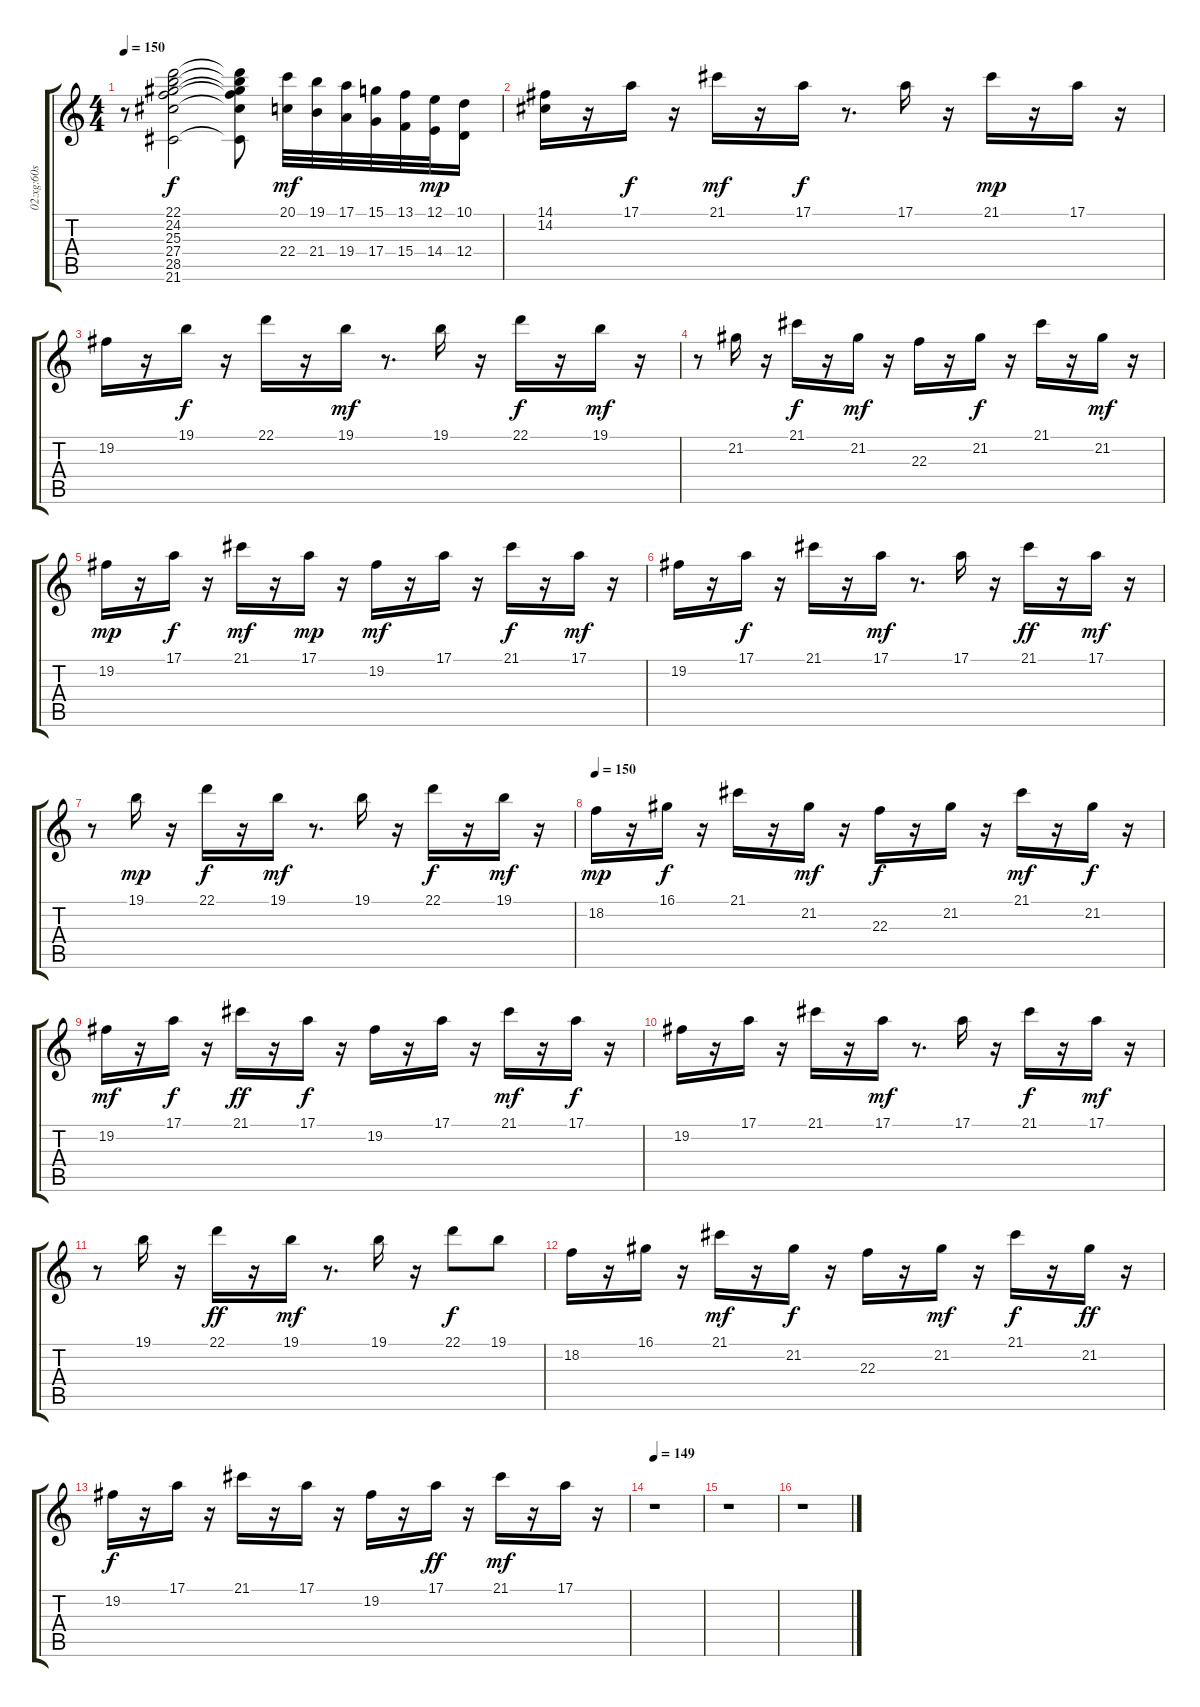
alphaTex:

\track ("02:xg:60s Draw Organ3" "02:xg:60s ") {instrument drawbarorgan}
\staff {score tabs}
\tuning (E4 B3 G3 D3 A2 E2) {hide}
\ts (4 4)
\tempo 150
\clef g2
\ks c
r.8{dy f} (22.1 24.2 25.3 27.4 28.5 21.6).2 (22.1{t} 24.2{t} 25.3{t} 27.4{t} 28.5{t} 21.6{t}).8 (20.1 22.4).32{dy mf} (19.1 21.4).32 (17.1 19.4).32 (15.1 17.4).32 (13.1 15.4).32 (12.1 14.4).32{dy mp} (10.1 12.4).16 |
(14.1 14.2).16 r.16 17.1.16{dy f} r.16 21.1.16{dy mf} r.16 17.1.16{dy f} r.8{d} 17.1.16 r.16 21.1.16{dy mp} r.16 17.1.16 r.16 |
19.2.16 r.16 19.1.16{dy f} r.16 22.1.16 r.16 19.1.16{dy mf} r.8{d} 19.1.16 r.16 22.1.16{dy f} r.16 19.1.16{dy mf} r.16 |
r.8 21.2.16 r.16 21.1.16{dy f} r.16 21.2.16{dy mf} r.16 22.3.16 r.16 21.2.16{dy f} r.16 21.1.16 r.16 21.2.16{dy mf} r.16 |
19.2.16{dy mp} r.16 17.1.16{dy f} r.16 21.1.16{dy mf} r.16 17.1.16{dy mp} r.16 19.2.16{dy mf} r.16 17.1.16 r.16 21.1.16{dy f} r.16 17.1.16{dy mf} r.16 |
19.2.16 r.16 17.1.16{dy f} r.16 21.1.16 r.16 17.1.16{dy mf} r.8{d} 17.1.16 r.16 21.1.16{dy ff} r.16 17.1.16{dy mf} r.16 |
r.8 19.1.16{dy mp} r.16 22.1.16{dy f} r.16 19.1.16{dy mf} r.8{d} 19.1.16 r.16 22.1.16{dy f} r.16 19.1.16{dy mf} r.16 |
\tempo 150
18.2.16{dy mp} r.16 16.1.16{dy f} r.16 21.1.16 r.16 21.2.16{dy mf} r.16 22.3.16{dy f} r.16 21.2.16 r.16 21.1.16{dy mf} r.16 21.2.16{dy f} r.16 |
19.2.16{dy mf} r.16 17.1.16{dy f} r.16 21.1.16{dy ff} r.16 17.1.16{dy f} r.16 19.2.16 r.16 17.1.16 r.16 21.1.16{dy mf} r.16 17.1.16{dy f} r.16 |
19.2.16 r.16 17.1.16 r.16 21.1.16 r.16 17.1.16{dy mf} r.8{d} 17.1.16 r.16 21.1.16{dy f} r.16 17.1.16{dy mf} r.16 |
r.8 19.1.16 r.16 22.1.16{dy ff} r.16 19.1.16{dy mf} r.8{d} 19.1.16 r.16 22.1.8{dy f} 19.1.8 |
18.2.16 r.16 16.1.16 r.16 21.1.16{dy mf} r.16 21.2.16{dy f} r.16 22.3.16 r.16 21.2.16{dy mf} r.16 21.1.16{dy f} r.16 21.2.16{dy ff} r.16 |
19.2.16{dy f} r.16 17.1.16 r.16 21.1.16 r.16 17.1.16 r.16 19.2.16 r.16 17.1.16{dy ff} r.16 21.1.16{dy mf} r.16 17.1.16 r.16 |
\tempo 149
r.1 |
r.1 |
r.1
